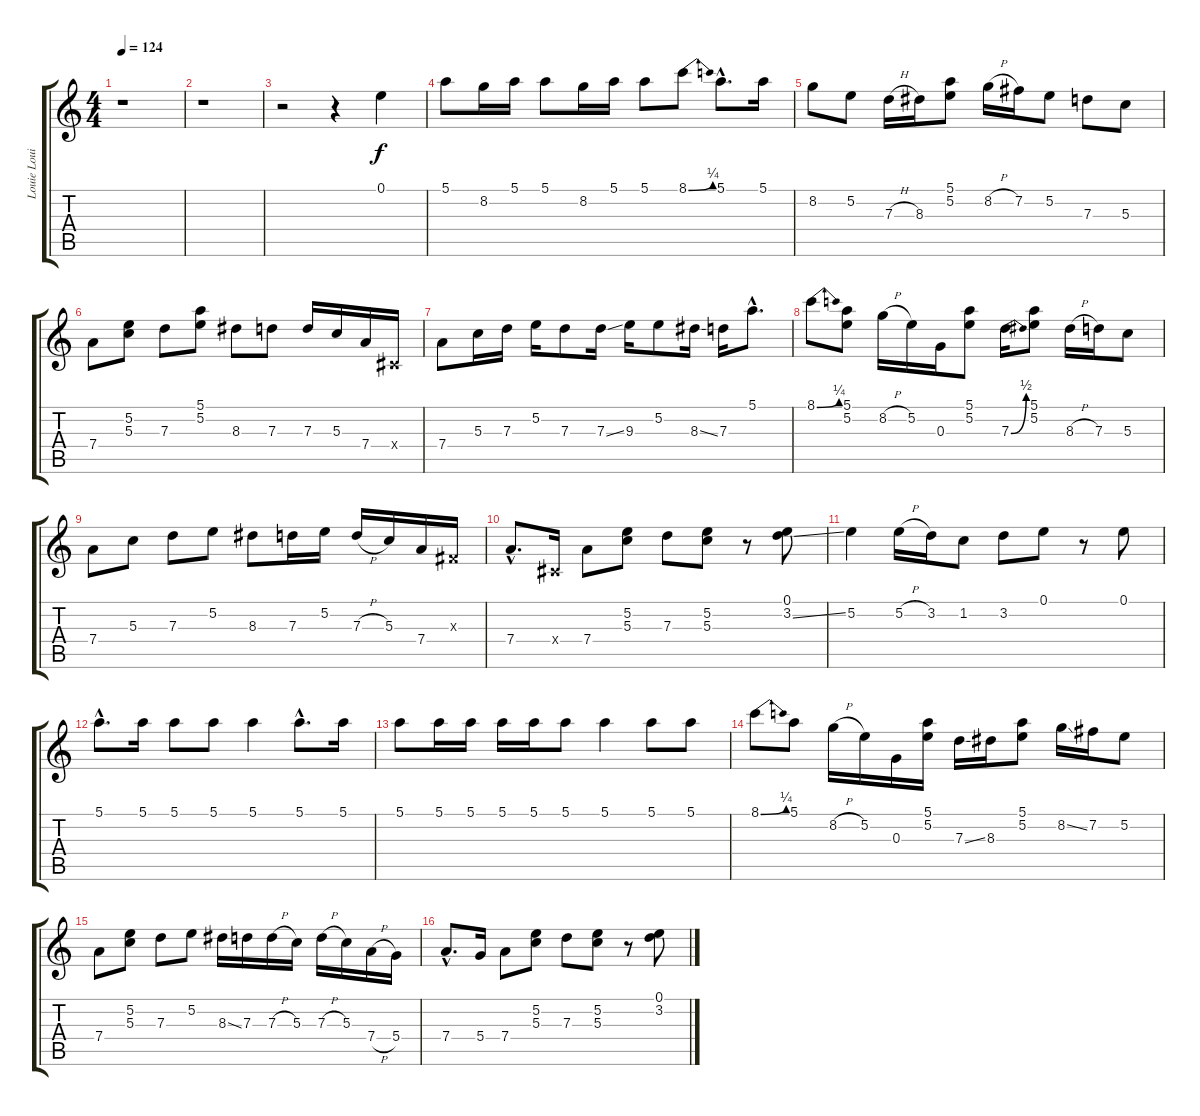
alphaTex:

\track ("Louie Louie (solo)" "Louie Loui") {instrument electricguitarclean}
\staff {score tabs}
\tuning (E4 B3 G3 D3 A2 E2) {hide}
\ts (4 4)
\tempo 124
\clef g2
\ks c
r.1{dy f instrument electricguitarclean} |
r.1 |
r.2 r.4 0.1.4 |
5.1.8 8.2.16 5.1.16 5.1.8 8.2.16 5.1.16 5.1.8 8.1{be (bend 0 0 60 1)}.8 5.1{hac}.8{d} 5.1.16 |
8.2.8 5.2.8 7.3{h}.16 8.3.16 (5.1 5.2).8 8.2{h}.16 7.2.16 5.2.8 7.3.8 5.3.8 |
7.4.8 (5.2 5.3).8 7.3.8 (5.1 5.2).8 8.3.8 7.3.8 7.3.16 5.3.16 7.4.16 -1.4{x}.16 |
7.4.8 5.3.16 7.3.16 5.2.16 7.3.8 7.3{ss}.16 9.3.16 5.2.8 8.3{ss}.16 7.3.16 5.1{hac}.8{d} |
8.1{be (bend 0 0 60 1)}.8 (5.1 5.2).8 8.2{h}.16 5.2.16 0.3.16 (5.1 5.2).8 7.3{be (bend 0 0 60 2)}.16 (5.1 5.2).8 8.3{h}.16 7.3.16 5.3.8 |
7.4.8 5.3.8 7.3.8 5.2.8 8.3.8 7.3.16 5.2.16 7.3{h}.16 5.3.16 7.4.16 -1.3{x}.16 |
7.4{hac}.8{d} -1.4{x}.16 7.4.8 (5.2 5.3).8 7.3.8 (5.2 5.3).8 r.8 (0.1 3.2{ss}).8 |
5.2.4 5.2{h}.16 3.2.16 1.2.8 3.2.8 0.1.8 r.8 0.1.8 |
5.1{hac}.8{d} 5.1.16 5.1.8 5.1.8 5.1.4 5.1{hac}.8{d} 5.1.16 |
5.1.8 5.1.16 5.1.16 5.1.16 5.1.16 5.1.8 5.1.4 5.1.8 5.1.8 |
8.1{be (bend 0 0 60 1)}.8 5.1.8 8.2{h}.16 5.2.16 0.3.16 (5.1 5.2).16 7.3{ss}.16 8.3.16 (5.1 5.2).8 8.2{ss}.16 7.2.16 5.2.8 |
7.4.8 (5.2 5.3).8 7.3.8 5.2.8 8.3{ss}.16 7.3.16 7.3{h}.16 5.3.16 7.3{h}.16 5.3.16 7.4{h}.16 5.4.16 |
7.4{hac}.8{d} 5.4.16 7.4.8 (5.2 5.3).8 7.3.8 (5.2 5.3).8 r.8 (0.1 3.2{ss}).8
